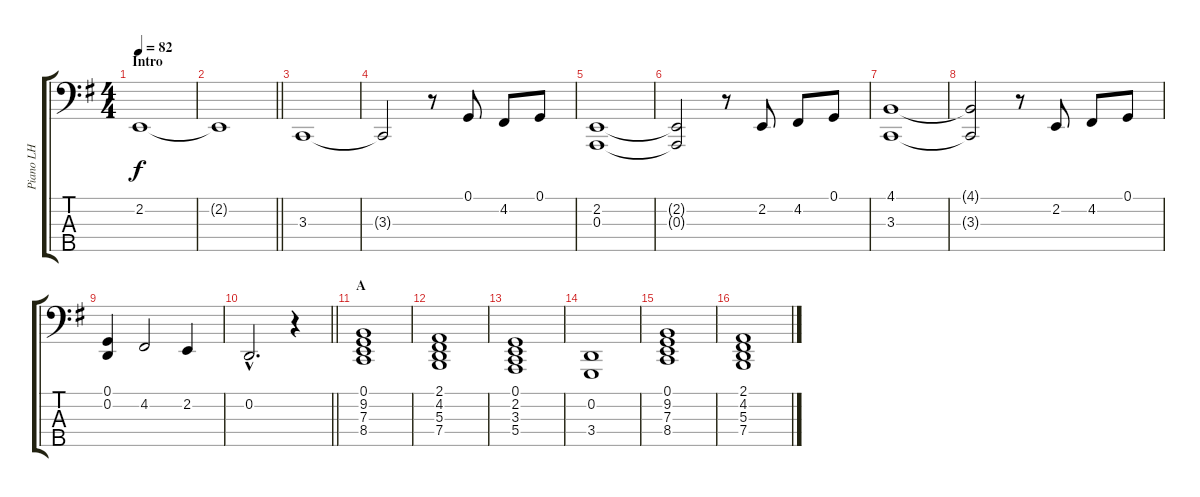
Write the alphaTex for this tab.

\track ("Piano LH" "Piano LH") {instrument acousticgrandpiano}
\staff {score tabs}
\tuning (G2 D2 A1 E1 E0) {hide}
\ts (4 4)
\section ("" "Intro")
\tempo 82
\clef f4
\ks g
2.2.1{dy f instrument acousticgrandpiano} |
\barLineRight lightlight
2.2{t}.1 |
\section ("" "")
3.3.1 |
3.3{t}.2 r.8 0.1.8 4.2.8 0.1.8 |
(2.2 0.3).1 |
(2.2{t} 0.3{t}).2 r.8 2.2.8 4.2.8 0.1.8 |
(4.1 3.3).1 |
(4.1{t} 3.3{t}).2 r.8 2.2.8 4.2.8 0.1.8 |
(0.1 0.2).4 4.2.2 2.2.4 |
\barLineRight lightlight
0.2{hac}.2{d} r.4 |
\section ("" "A")
(0.1 9.2 7.3 8.4).1 |
(2.1 4.2 5.3 7.4).1 |
(0.1 2.2 3.3 5.4).1 |
(0.2 3.4).1 |
(0.1 9.2 7.3 8.4).1 |
(2.1 4.2 5.3 7.4).1
